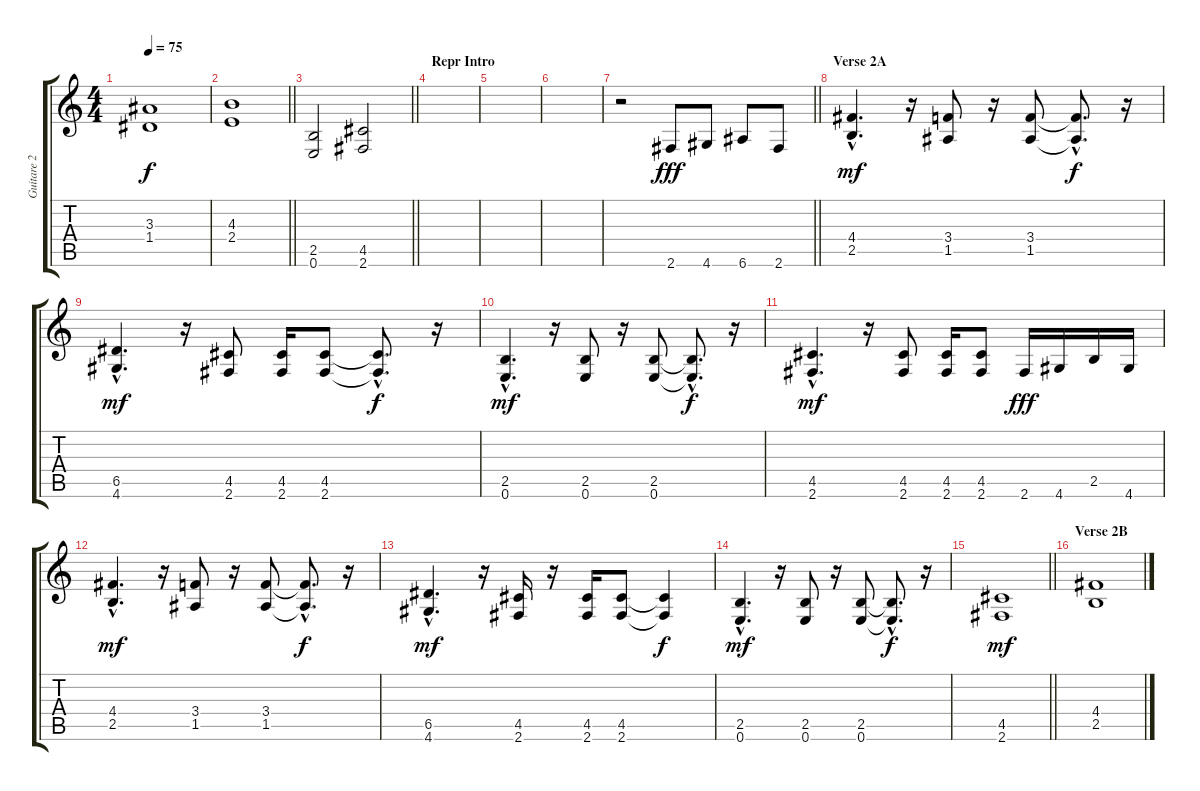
\track ("Guitare 2" "Guitare 2") {instrument overdrivenguitar}
\staff {score tabs}
\tuning (E4 B3 G3 D3 A2 E2) {hide}
\ts (4 4)
\tempo 75
\clef g2
\ks c
(3.3 1.4).1{dy f} |
\barLineRight lightlight
(4.3 2.4).1 |
\barLineRight lightlight
(2.5 0.6).2 (4.5 2.6).2 |
\section ("" "Repr Intro")
|
|
|
\barLineRight lightlight
r.2 2.6.8{dy fff} 4.6.8 6.6.8 2.6.8 |
\section ("" "Verse 2A")
(4.4{hac} 2.5{hac}).4{d dy mf} r.16 (3.4 1.5).8 r.16 (3.4 1.5).8 (3.4{hac t} 1.5{hac t}).8{d dy f} r.16 |
(6.5{hac} 4.6{hac}).4{d dy mf} r.16 (4.5 2.6).8 (4.5 2.6).16 (4.5 2.6).8 (4.5{hac t} 2.6{hac t}).8{d dy f} r.16 |
(2.5{hac} 0.6{hac}).4{d dy mf} r.16 (2.5 0.6).8 r.16 (2.5 0.6).8 (2.5{hac t} 0.6{hac t}).8{d dy f} r.16 |
(4.5{hac} 2.6{hac}).4{d dy mf} r.16 (4.5 2.6).8 (4.5 2.6).16 (4.5 2.6).8 2.6.16{dy fff} 4.6.16 2.5.16 4.6.16 |
(4.4{hac} 2.5{hac}).4{d dy mf} r.16 (3.4 1.5).8 r.16 (3.4 1.5).8 (3.4{hac t} 1.5{hac t}).8{d dy f} r.16 |
(6.5{hac} 4.6{hac}).4{d dy mf} r.16 (4.5 2.6).16 r.16 (4.5 2.6).16 (4.5 2.6).8 (4.5{t} 2.6{t}).4{dy f} |
(2.5{hac} 0.6{hac}).4{d dy mf} r.16 (2.5 0.6).8 r.16 (2.5 0.6).8 (2.5{hac t} 0.6{hac t}).8{d dy f} r.16 |
\barLineRight lightlight
(4.5 2.6).1{dy mf} |
\section ("" "Verse 2B")
(4.4 2.5).1
